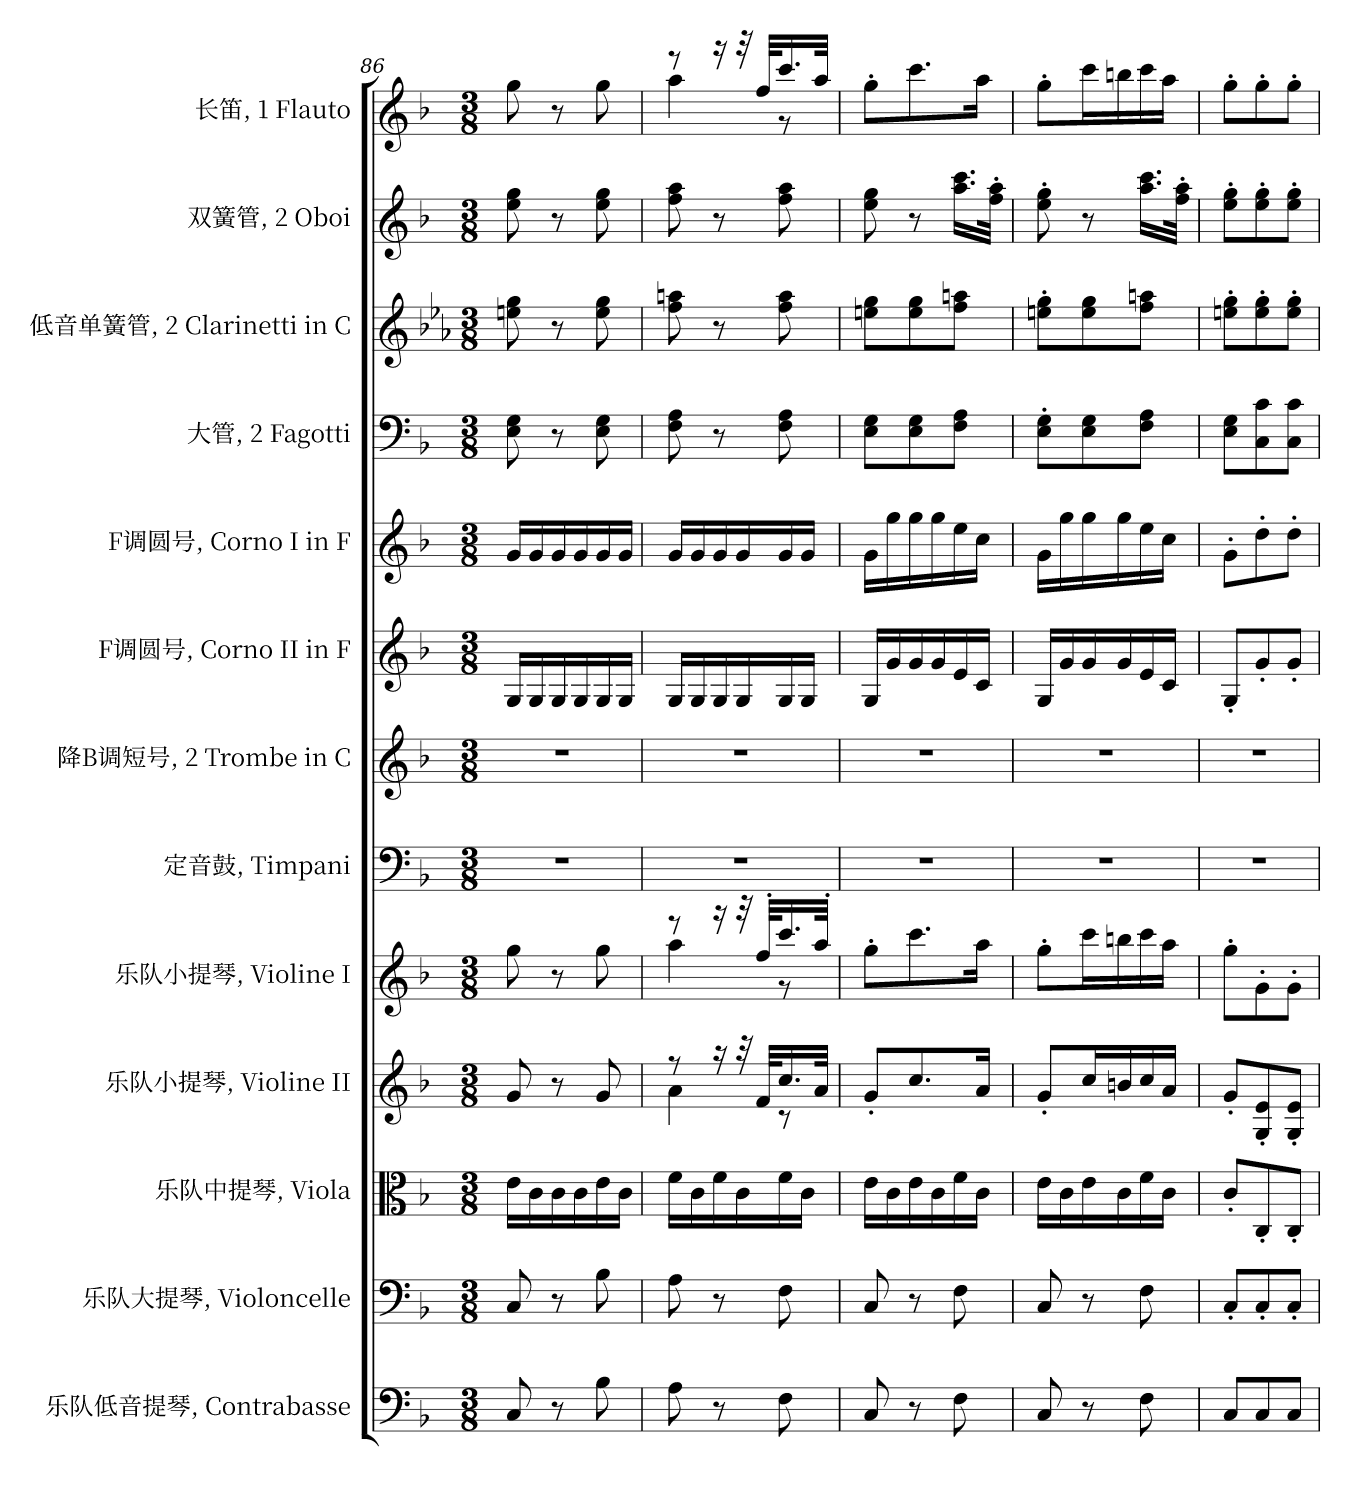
**kern	**kern	**kern	**kern	**kern	**kern	**kern	**kern	**kern	**kern	**kern	**kern	**kern
*part13	*part12	*part11	*part10	*part9	*part8	*part7	*part6	*part5	*part4	*part3	*part2	*part1
*staff13	*staff12	*staff11	*staff10	*staff9	*staff8	*staff7	*staff6	*staff5	*staff4	*staff3	*staff2	*staff1
*I"乐队低音提琴, Contrabasse	*I"乐队大提琴, Violoncelle	*I"乐队中提琴, Viola	*I"乐队小提琴, Violine II	*I"乐队小提琴, Violine I	*I"定音鼓, Timpani	*I"降B调短号, 2 Trombe in C	*I"F调圆号, Corno II in F	*I"F调圆号, Corno I in F	*I"大管, 2 Fagotti	*I"低音单簧管, 2 Clarinetti in C	*I"双簧管, 2 Oboi	*I"长笛, 1 Flauto
*I'Cbs.	*	*	*	*	*I'Timp.	*	*	*	*	*	*I'Ob.	*I'Fl.
*clefF4	*clefF4	*clefC3	*clefG2	*clefG2	*clefF4	*clefG2	*clefG2	*clefG2	*clefF4	*clefG2	*clefG2	*clefG2
*ITrd7c12	*	*	*	*	*	*ITrd1c2	*ITrd4c7	*ITrd4c7	*	*ITrd8c14	*	*
*k[b-]	*k[b-]	*k[b-]	*k[b-]	*k[b-]	*k[b-]	*k[b-e-a-]	*k[b-e-]	*k[b-e-]	*k[b-]	*k[b-e-a-]	*k[b-]	*k[b-]
*M3/8	*M3/8	*M3/8	*M3/8	*M3/8	*M3/8	*M3/8	*M3/8	*M3/8	*M3/8	*M3/8	*M3/8	*M3/8
=86	=86	=86	=86	=86	=86	=86	=86	=86	=86	=86	=86	=86
8CC/	8C/	16e\LL	8g/	8gg\	4.r	4.r	16C/LL	16c/LL	8E\ 8G\	8en\ 8g\	8ee\ 8gg\	8gg\
.	.	16c\	.	.	.	.	16C/	16c/	.	.	.	.
8r	8r	16c\	8r	8r	.	.	16C/	16c/	8r	8r	8r	8r
.	.	16c\	.	.	.	.	16C/	16c/	.	.	.	.
8BB-\	8B-\	16e\	8g/	8gg\	.	.	16C/	16c/	8E\ 8G\	8e\ 8g\	8ee\ 8gg\	8gg\
.	.	16c\JJ	.	.	.	.	16C/JJ	16c/JJ	.	.	.	.
=87	=87	=87	=87	=87	=87	=87	=87	=87	=87	=87	=87	=87
*	*	*	*^	*^	*	*	*	*	*	*	*	*^
8AA\	8A\	16f\LL	8r	4a\	8r	4aa\	4.r	4.r	16C/LL	16c/LL	8F\ 8A\	8f\ 8an\	8ff\ 8aa\	8r	4aa\
.	.	16c\	.	.	.	.	.	.	16C/	16c/	.	.	.	.	.
8r	8r	16f\	16r	.	16r	.	.	.	16C/	16c/	8r	8r	8r	16r	.
.	.	16c\	32r	.	32r	.	.	.	16C/	16c/	.	.	.	32r	.
.	.	.	32f/KLL	.	32ff'/KLL	.	.	.	.	.	.	.	.	32ff/KLL	.
8FF\	8F\	16f\	16.cc/	8r	16.ccc/	8r	.	.	16C/	16c/	8F\ 8A\	8f\ 8a\	8ff\ 8aa\	16.ccc/	8r
.	.	16c\JJ	.	.	.	.	.	.	16C/JJ	16c/JJ	.	.	.	.	.
.	.	.	32a/JJk	.	32aa'/JJk	.	.	.	.	.	.	.	.	32aa/JJk	.
*	*	*	*v	*v	*	*	*	*	*	*	*	*	*	*v	*v
*	*	*	*	*v	*v	*	*	*	*	*	*	*	*
!!LO:PB:g=z
=88	=88	=88	=88	=88	=88	=88	=88	=88	=88	=88	=88	=88
*	*	*	*	*	*	*	*	*	*	*	*	*MM42
8CC/	8C/	16e\LL	8g'/L	8gg'\L	4.r	4.r	16C/LL	16c\LL	8E\ 8G\L	8en\ 8g\L	8ee\ 8gg\	8gg'\L
.	.	16c\	.	.	.	.	16c/	16cc\	.	.	.	.
*	*	*	*	*	*	*	*	*	*	*	*	*MM46
8r	8r	16e\	8.cc/	8.ccc\	.	.	16c/	16cc\	8E\ 8G\	8e\ 8g\	8r	8.ccc\
.	.	16c\	.	.	.	.	16c/	16cc\	.	.	.	.
8FF\	8F\	16f\	.	.	.	.	16A/	16a\	8F\ 8A\J	8f\ 8an\J	16.aa\ 16.ccc\LL	.
.	.	16c\JJ	16a/Jk	16aa\Jk	.	.	16F/JJ	16f\JJ	.	.	.	16aa\Jk
.	.	.	.	.	.	.	.	.	.	.	32ff\' 32aa\'JJk	.
=89	=89	=89	=89	=89	=89	=89	=89	=89	=89	=89	=89	=89
*	*	*	*	*	*	*	*	*	*	*	*	*MM42
8CC/	8C/	16e\LL	8g'/L	8gg'\L	4.r	4.r	16C/LL	16c\LL	8E\' 8G\'L	8en\' 8g\'L	8ee\' 8gg\'	8gg'\L
.	.	16c\	.	.	.	.	16c/	16cc\	.	.	.	.
*	*	*	*	*	*	*	*	*	*	*	*	*MM46
8r	8r	16e\	16cc/L	16ccc\L	.	.	16c/	16cc\	8E\ 8G\	8e\ 8g\	8r	16ccc\L
.	.	16c\	16bn/	16bbn\	.	.	16c/	16cc\	.	.	.	16bbn\
8FF\	8F\	16f\	16cc/	16ccc\	.	.	16A/	16a\	8F\ 8A\J	8f\ 8an\J	16.aa\ 16.ccc\LL	16ccc\
.	.	16c\JJ	16a/JJ	16aa\JJ	.	.	16F/JJ	16f\JJ	.	.	.	16aa\JJ
.	.	.	.	.	.	.	.	.	.	.	32ff\' 32aa\'JJk	.
=90	=90	=90	=90	=90	=90	=90	=90	=90	=90	=90	=90	=90
*	*	*	*	*	*	*	*	*	*	*	*	*MM43
8CC/L	8C'/L	8c'/L	8g'/L	8gg'\L	4.r	4.r	8C'/L	8c'\L	8E\ 8G\L	8en\' 8g\'L	8ee\' 8gg\'L	8gg'\L
8CC/	8C'/	8C'/	8G/' 8e/'	8g'\	.	.	8c'/	8g'\	8C\ 8c\	8e\' 8g\'	8ee\' 8gg\'	8gg'\
8CC/J	8C'/J	8C'/J	8G/' 8e/'J	8g'\J	.	.	8c'/J	8g'\J	8C\ 8c\J	8e\' 8g\'J	8ee\' 8gg\'J	8gg'\J
=	=	=	=	=	=	=	=	=	=	=	=	=
*-	*-	*-	*-	*-	*-	*-	*-	*-	*-	*-	*-	*-
